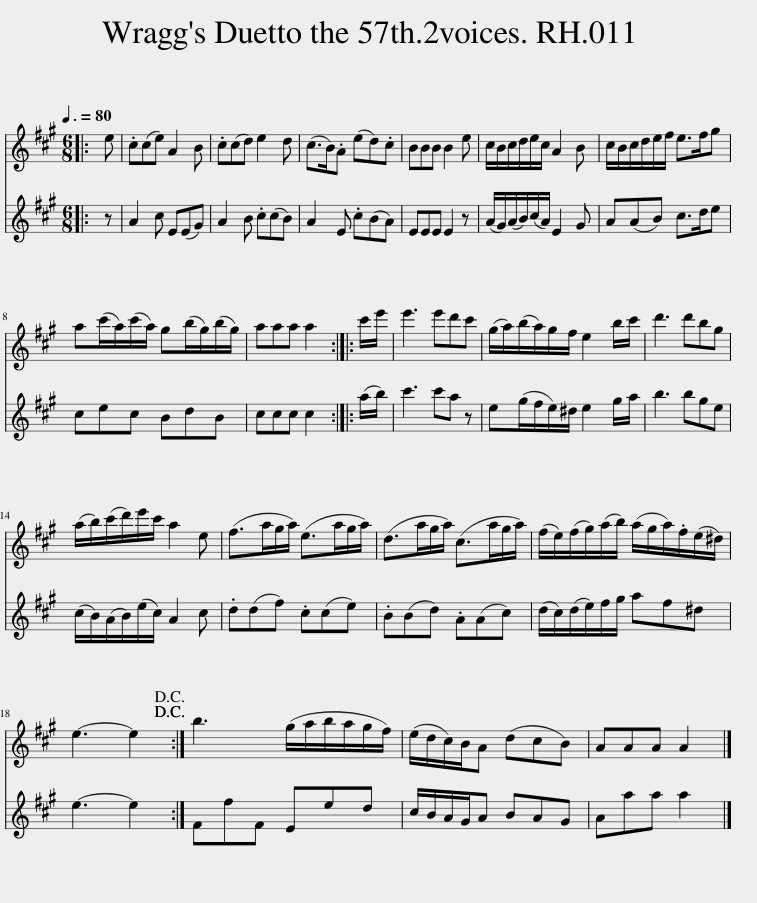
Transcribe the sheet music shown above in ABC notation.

X:1
%%score 1 2
L:1/8
Q:3/8=80
M:6/8
I:linebreak $
K:A
V:1 treble
V:2 treble
V:1
|: e | .c(ce) A2 B | .c(cd) e2 d | (c>B).A (ed).c | BBB B2 e | %5
 c/B/c/d/e/c/ A2 B | c/B/c/d/e/f/ e>fg |$ a(c'/a/)(c'/a/) g(b/g/)(b/g/) | aaa a2 :: c'/e'/ | %10
 e'3 e'd'c' | (g/a/)(b/a/)g/f/ e2 b/c'/ | d'3 d'bg |$ (a/b/)(c'/d'/)e'/c'/ a2 e | (f>ag/a/) (e>ag/a/) | %15
 (d>ag/a/) (c>ag/a/) | (f/e/)(f/g/)(a/b/) (a/g/a/).f/(e/^d/) |$ e3- e2!D.C.! :| b3 (g/a/b/a/g/f/) | (e/d/c/)B/A (dcB) | %20
 AAA A2 |] %21
V:2
|: z | A2 c E(EG) | A2 B .c(cB) | A2 E .c(BA) | EEE E2 z | %5
 (A/G/)(A/B/)(c/A/) E2 G | A(AB) c>de |$ cec BdB | ccc c2 :: (a/b/) | %10
 c'3 c'a z | e(g/f/e/)^d/ e2 g/a/ | b3 bge |$ (c/B/)(A/B/)(e/c/) A2 c | .d(df) .c(ce) | %15
 .B(Bd) .A(Ac) | (d/c/)(d/e/)f/g/ af^d |$ e3- e2 :| FfF Eed | c/B/A/G/A BAG | %20
 Aaa a2 |] %21
